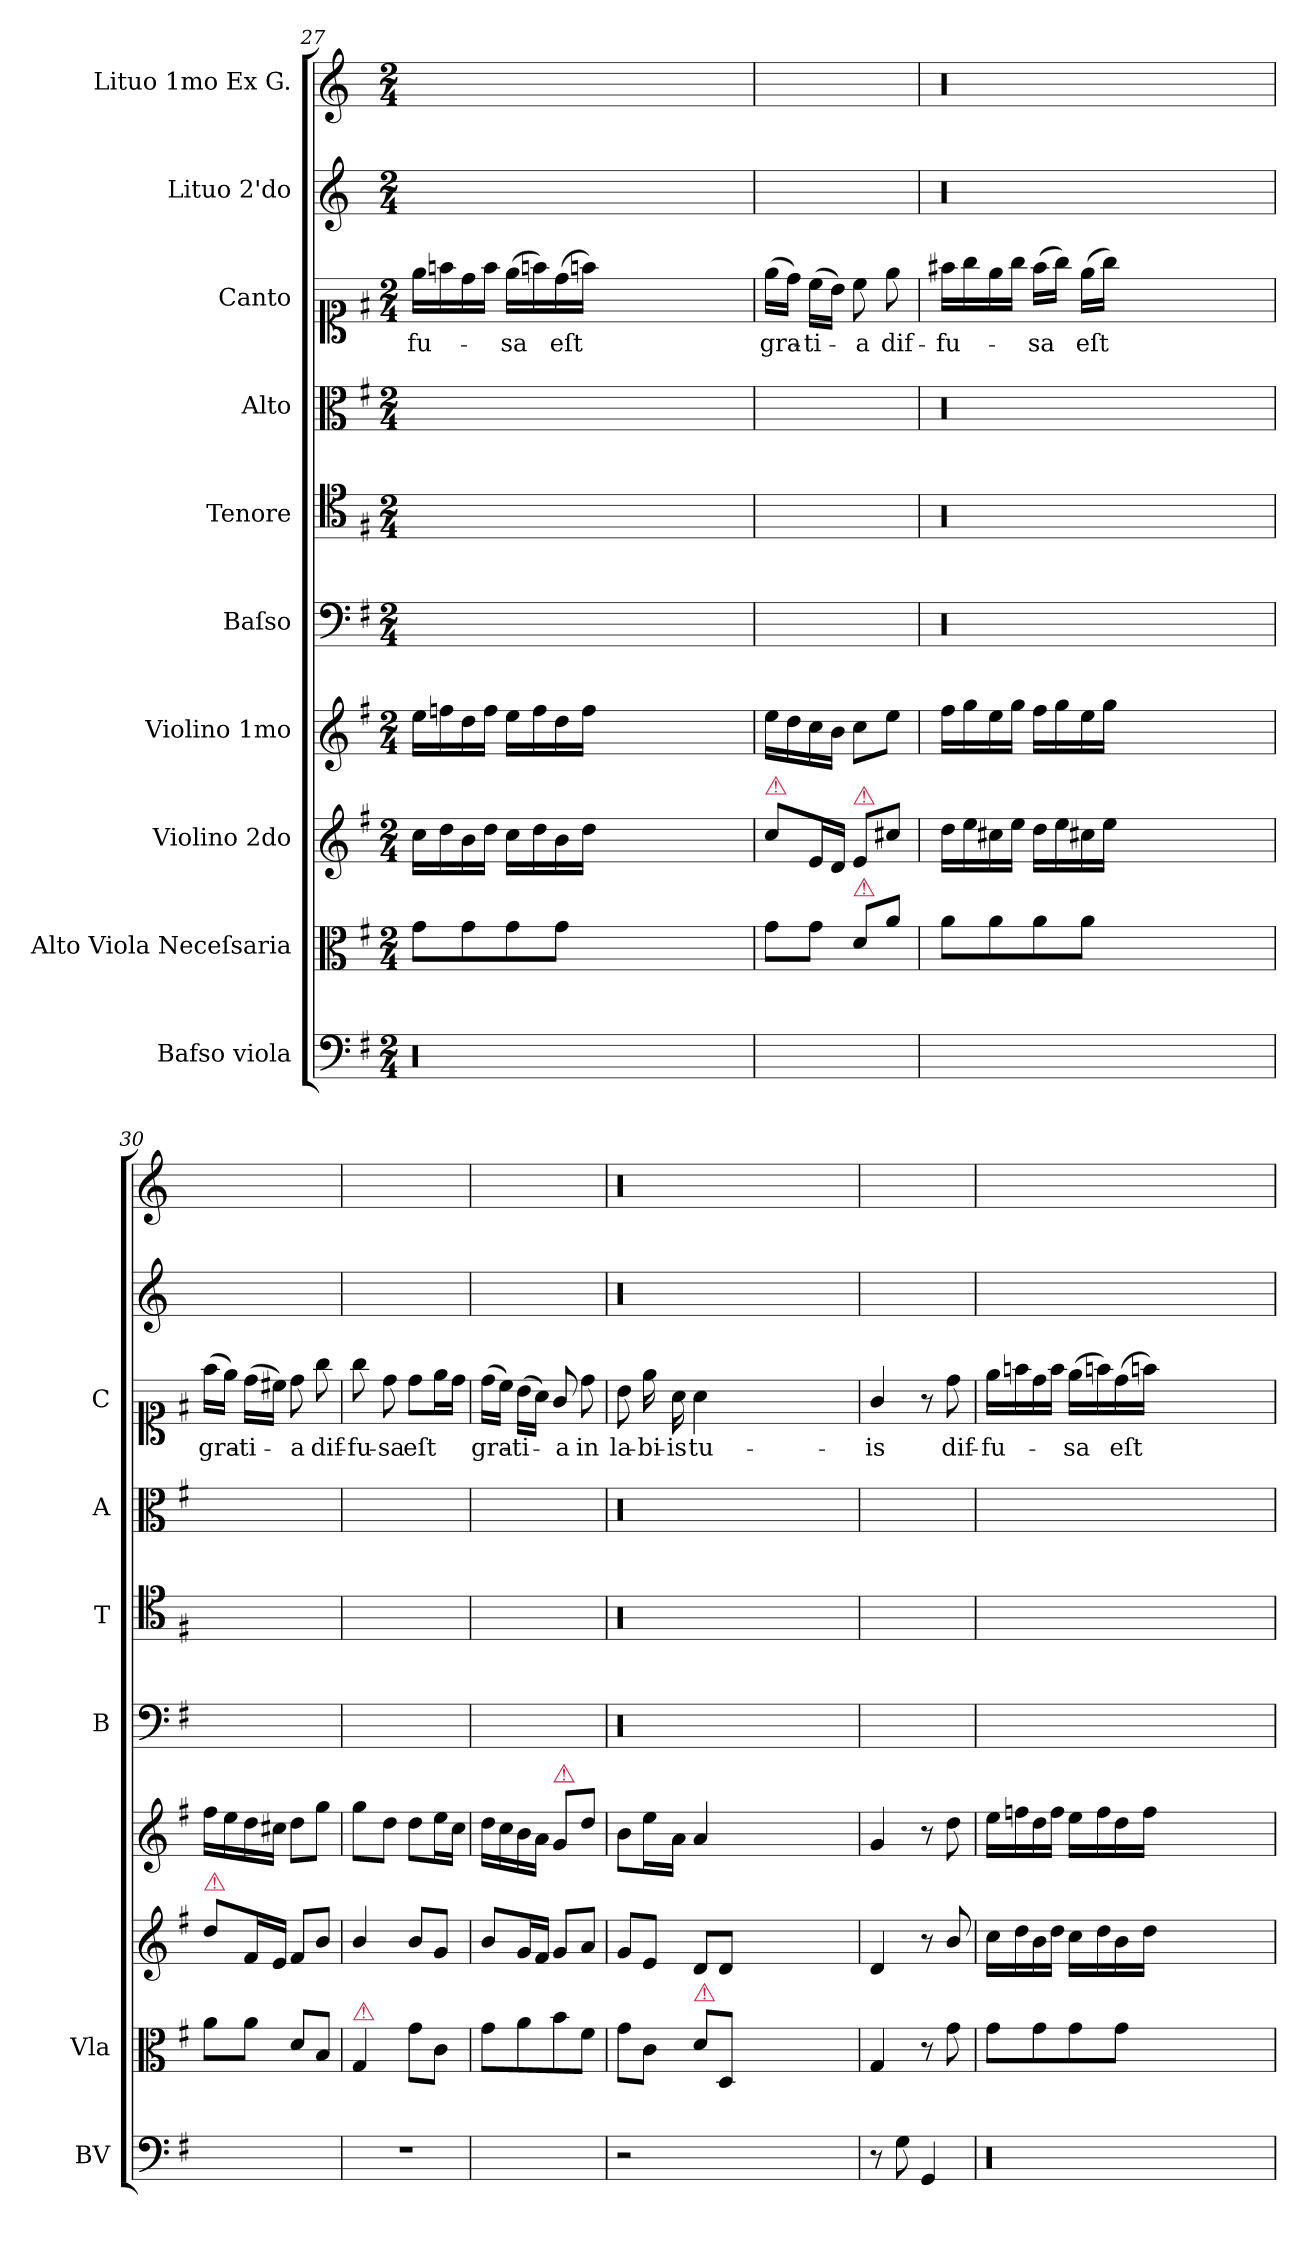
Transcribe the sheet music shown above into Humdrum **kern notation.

**kern	**kern	**dynam	**kern	**dynam	**kern	**dynam	**kern	**kern	**kern	**kern	**text	**kern	**kern
*part10	*part9	*part9	*part8	*part8	*part7	*part7	*part6	*part5	*part4	*part3	*part3	*part2	*part1
*staff10	*staff9	*staff9	*staff8	*staff8	*staff7	*staff7	*staff6	*staff5	*staff4	*staff3	*staff3	*staff2	*staff1
*I"Bafso viola	*I"Alto Viola Neceſsaria	*	*I"Violino 2do	*	*I"Violino 1mo	*	*I"Baſso	*I"Tenore	*I"Alto	*I"Canto	*	*I"Lituo 2'do	*I"Lituo 1mo Ex G.
*I'BV	*I'Vla	*	*	*	*	*	*I'B	*I'T	*I'A	*I'C	*	*	*
*clefF4	*clefC3	*	*clefG2	*	*clefG2	*	*clefF4	*clefC4	*clefC3	*clefC1	*	*clefG2	*clefG2
*	*	*	*	*	*	*	*	*	*	*	*	*ITrd-4c-7	*ITrd-4c-7
*k[f#]	*k[f#]	*	*k[f#]	*	*k[f#]	*	*k[f#]	*k[f#]	*k[f#]	*k[f#]	*	*k[f#]	*k[f#]
*M2/4	*M2/4	*	*M2/4	*	*M2/4	*	*M2/4	*M2/4	*M2/4	*M2/4	*	*M2/4	*M2/4
=27	=27	=27	=27	=27	=27	=27	=27	=27	=27	=27	=27	=27	=27
!LO:N:vis=00	!	!	!	!	!	!	!	!	!	!	!	!	!
0r	8g\L	.	16cc\LL	.	16ee\LL	.	0ryy	0ryy	0ryy	16ee\LL	-fu-	0ryy	0ryy
.	.	.	16dd\	.	16ffn\	.	.	.	.	16ffn\	.	.	.
.	8g\	.	16b\	.	16dd\	.	.	.	.	16dd\	.	.	.
.	.	.	16dd\JJ	.	16ff\JJ	.	.	.	.	16ff\JJ	.	.	.
.	8g\	.	16cc\LL	.	16ee\LL	.	.	.	.	(>16ee\LL	-sa	.	.
.	.	.	16dd\	.	16ff\	.	.	.	.	16ffn\)	.	.	.
.	8g\J	.	16b\	.	16dd\	.	.	.	.	(>16dd\	eſt	.	.
.	.	.	16dd\JJ	.	16ff\JJ	.	.	.	.	16ffn\JJ)	.	.	.
.	1.ryy	.	1.ryy	.	1.ryy	.	.	.	.	1.ryy	.	.	.
=28	=28	=28	=28	=28	=28	=28	=28	=28	=28	=28	=28	=28	=28
!	!	!	!LO:TX:a:color=crimson:t=⚠	!	!	!	!	!	!	!	!	!	!
2ryy	8g\L	.	8cc\L	.	16ee\LL	.	2ryy	2ryy	2ryy	(>16ee\LL	gra-	2ryy	2ryy
.	.	.	.	.	16dd\	.	.	.	.	16dd\JJ)	.	.	.
.	8g\J	.	16e/L	.	16cc\	.	.	.	.	(>16cc\LL	-ti-	.	.
.	.	.	16d/JJ	.	16b\JJ	.	.	.	.	16b\JJ)	.	.	.
!	!	!	!LO:TX:a:color=crimson:t=⚠	!	!	!	!	!	!	!	!	!	!
!	!LO:TX:a:color=crimson:t=⚠	!	!	!	!	!	!	!	!	!	!	!	!
.	8d/L	.	8e/L	.	8cc\L	.	.	.	.	8cc\	-a	.	.
.	8a\J	.	8cc#X\J	.	8ee\J	.	.	.	.	8ee\	dif-	.	.
=29	=29	=29	=29	=29	=29	=29	=29	=29	=29	=29	=29	=29	=29
!	!	!	!	!	!	!	!LO:N:vis=00	!LO:N:vis=00	!LO:N:vis=00	!	!	!LO:N:vis=00	!LO:N:vis=00
0ryy	8a\L	.	16dd\LL	.	16ff#\LL	.	0r	0r	0r	16ff#X\LL	-fu-	0r	0r
.	.	.	16ee\	.	16gg\	.	.	.	.	16gg\	.	.	.
.	8a\	.	16cc#X\	.	16ee\	.	.	.	.	16ee\	.	.	.
.	.	.	16ee\JJ	.	16gg\JJ	.	.	.	.	16gg\JJ	.	.	.
.	8a\	.	16dd\LL	.	16ff#\LL	.	.	.	.	(>16ff#\LL	-sa	.	.
.	.	.	16ee\	.	16gg\	.	.	.	.	16gg\JJ)	.	.	.
.	8a\J	.	16cc#X\	.	16ee\	.	.	.	.	(>16ee\LL	eſt	.	.
.	.	.	16ee\JJ	.	16gg\JJ	.	.	.	.	16gg\JJ)	.	.	.
.	1.ryy	.	1.ryy	.	1.ryy	.	.	.	.	1.ryy	.	.	.
=30	=30	=30	=30	=30	=30	=30	=30	=30	=30	=30	=30	=30	=30
!	!	!	!LO:TX:a:color=crimson:t=⚠	!	!	!	!	!	!	!	!	!	!
2ryy	8a\L	.	8dd\L	.	16ff#\LL	.	2ryy	2ryy	2ryy	(>16ff#\LL	gra-	2ryy	2ryy
.	.	.	.	.	16ee\	.	.	.	.	16ee\JJ)	.	.	.
.	8a\J	.	16f#/L	.	16dd\	.	.	.	.	(>16dd\LL	-ti-	.	.
.	.	.	16e/JJ	.	16cc#X\JJ	.	.	.	.	16cc#X\JJ)	.	.	.
.	8d/L	.	8f#/L	.	8dd\L	.	.	.	.	8dd\	-a	.	.
.	8B/J	.	8b/J	.	8gg\J	.	.	.	.	8gg\	dif-	.	.
=31	=31	=31	=31	=31	=31	=31	=31	=31	=31	=31	=31	=31	=31
!	!LO:TX:a:color=crimson:t=⚠	!	!	!	!	!	!	!	!	!	!	!	!
!LO:N:vis=0	!	!	!	!	!	!	!	!	!	!	!	!	!
2r	4G/	.	4b/	.	8gg\L	.	2ryy	2ryy	2ryy	8gg\	-fu-	2ryy	2ryy
.	.	.	.	.	8dd\J	.	.	.	.	8dd\	-sa	.	.
.	8g\L	.	8b/L	.	8dd\L	.	.	.	.	8dd\L	eſt	.	.
.	8c\J	.	8g/J	.	16ee\L	.	.	.	.	16ee\L	.	.	.
.	.	.	.	.	16cc\JJ	.	.	.	.	16dd\JJ	.	.	.
=32	=32	=32	=32	=32	=32	=32	=32	=32	=32	=32	=32	=32	=32
2ryy	8g\L	.	8b/L	.	16dd\LL	.	2ryy	2ryy	2ryy	(>16dd\LL	gra-	2ryy	2ryy
.	.	.	.	.	16cc\	.	.	.	.	16cc\JJ)	.	.	.
.	8a\	.	16g/L	.	16b\	.	.	.	.	(>16b\LL	-ti-	.	.
.	.	.	16f#/JJ	.	16a\JJ	.	.	.	.	16a\JJ)	.	.	.
!	!	!	!	!	!LO:TX:a:color=crimson:t=⚠	!	!	!	!	!	!	!	!
.	8b\	.	8g/L	.	8g/L	.	.	.	.	8g/	-a	.	.
.	8f#\J	.	8a/J	.	8dd\J	.	.	.	.	8dd\	in	.	.
=33	=33	=33	=33	=33	=33	=33	=33	=33	=33	=33	=33	=33	=33
!	!	!	!	!	!	!	!LO:N:vis=00	!LO:N:vis=00	!LO:N:vis=00	!	!	!LO:N:vis=00	!LO:N:vis=00
2r	8g\L	.	8g/L	.	8b\L	.	0r	0r	0r	8b\	la-	0r	0r
.	8c\J	.	8e/J	.	16ee\L	.	.	.	.	16ee\	-bi-	.	.
.	.	.	.	.	16a\JJ	.	.	.	.	16a\	-is	.	.
!	!LO:TX:a:color=crimson:t=⚠	!	!	!	!	!	!	!	!	!	!	!	!
.	8d\L	.	8d/L	.	4a/	.	.	.	.	4a\	tu-	.	.
.	8D/J	.	8d/J	.	.	.	.	.	.	.	.	.	.
1.ryy	1.ryy	.	1.ryy	.	1.ryy	.	.	.	.	1.ryy	.	.	.
=34	=34	=34	=34	=34	=34	=34	=34	=34	=34	=34	=34	=34	=34
!	!	!	!	!	!	!LO:DY:b	!	!	!	!	!	!	!
8r	4G/	.	4d/	.	4g/	piano	2ryy	2ryy	2ryy	4g/	-is	2ryy	2ryy
8G\	.	.	.	.	.	.	.	.	.	.	.	.	.
4GG/	8r	.	8r	.	8r	.	.	.	.	8r	.	.	.
!	!	!LO:DY:b	!	!LO:DY:b	!	!	!	!	!	!	!	!	!
.	8g\	pianiſsimo	8b/	piano	8dd\	.	.	.	.	8dd\	dif-	.	.
=35	=35	=35	=35	=35	=35	=35	=35	=35	=35	=35	=35	=35	=35
!LO:N:vis=00	!	!	!	!	!	!	!	!	!	!	!	!	!
0r	8g\L	.	16cc\LL	.	16ee\LL	.	0ryy	0ryy	0ryy	16ee\LL	-fu-	0ryy	0ryy
.	.	.	16dd\	.	16ffn\	.	.	.	.	16ffn\	.	.	.
.	8g\	.	16b\	.	16dd\	.	.	.	.	16dd\	.	.	.
.	.	.	16dd\JJ	.	16ff\JJ	.	.	.	.	16ff\JJ	.	.	.
.	8g\	.	16cc\LL	.	16ee\LL	.	.	.	.	(>16ee\LL	-sa	.	.
.	.	.	16dd\	.	16ff\	.	.	.	.	16ffn\)	.	.	.
.	8g\J	.	16b\	.	16dd\	.	.	.	.	(>16dd\	eſt	.	.
.	.	.	16dd\JJ	.	16ff\JJ	.	.	.	.	16ffn\JJ)	.	.	.
.	1.ryy	.	1.ryy	.	1.ryy	.	.	.	.	1.ryy	.	.	.
=	=	=	=	=	=	=	=	=	=	=	=	=	=
*-	*-	*-	*-	*-	*-	*-	*-	*-	*-	*-	*-	*-	*-
